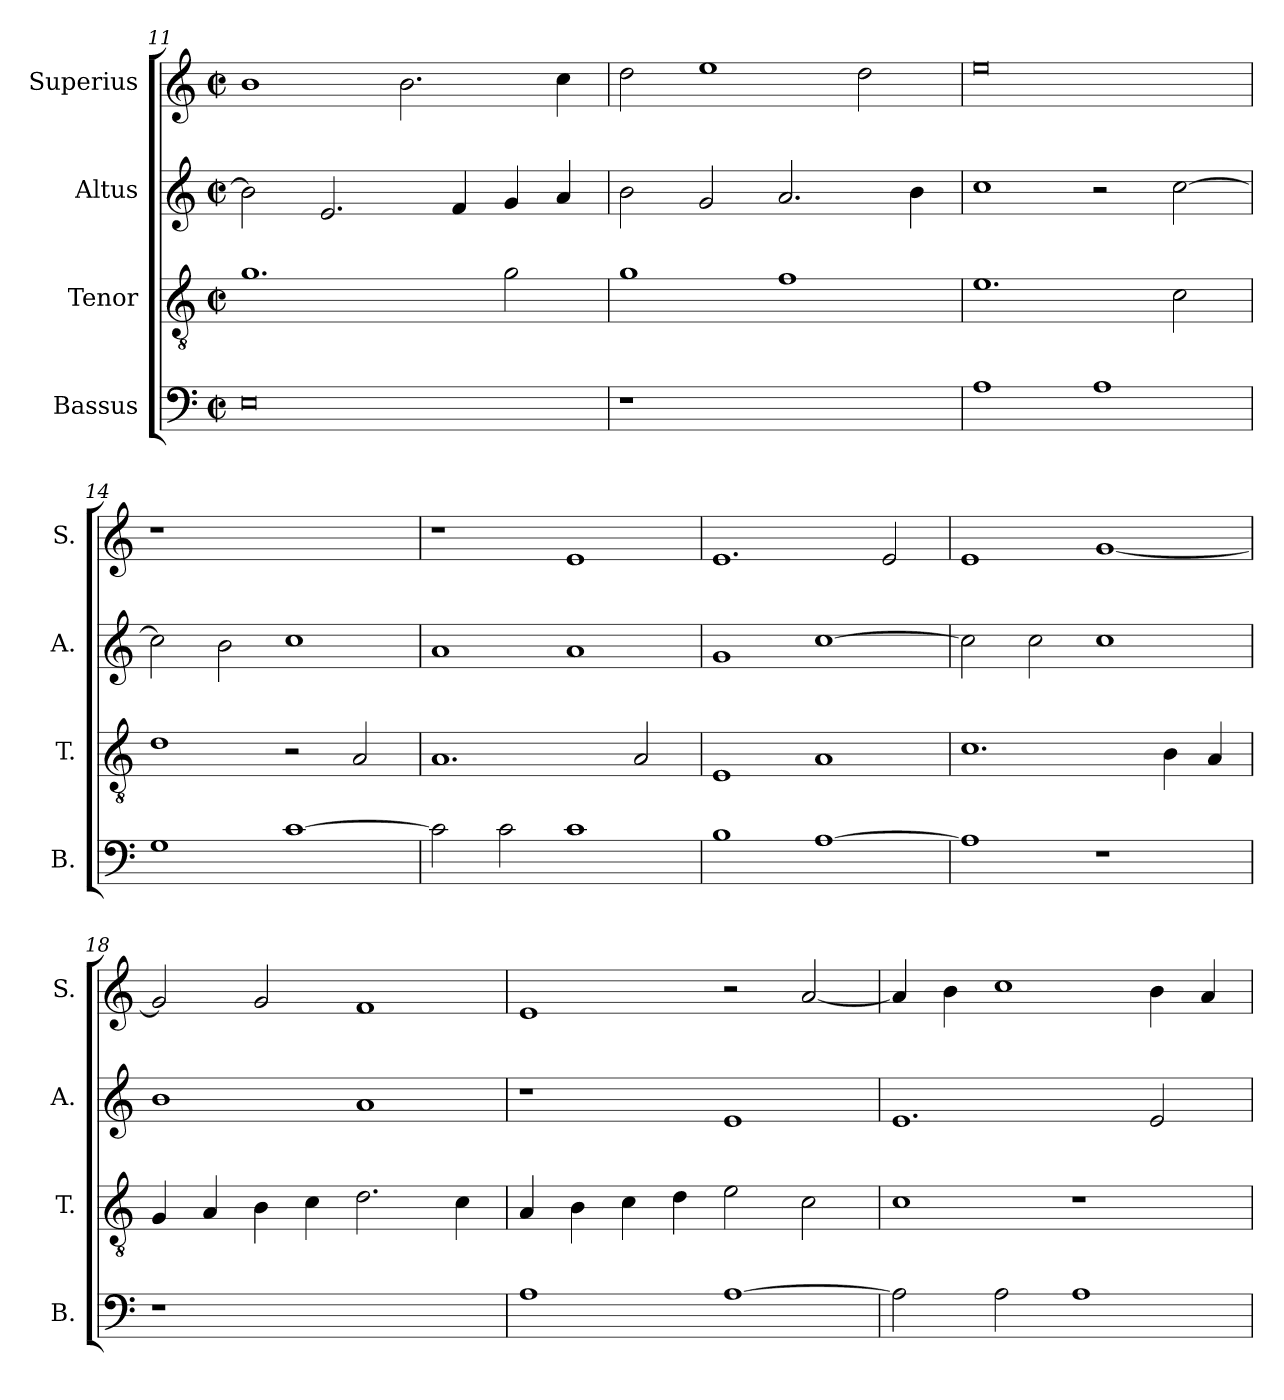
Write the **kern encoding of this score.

**kern	**kern	**kern	**kern
*part4	*part3	*part2	*part1
*staff4	*staff3	*staff2	*staff1
*I"Bassus	*I"Tenor	*I"Altus	*I"Superius
*I'B.	*I'T.	*I'A.	*I'S.
*clefF4	*clefGv2	*clefG2	*clefG2
*	*ITrd7c12	*	*
*k[]	*k[]	*k[]	*k[]
*C:	*C:	*C:	*C:
*M2/2	*M2/2	*M2/2	*M2/2
*met(c|)	*met(c|)	*met(c|)	*met(c|)
=11	=11	=11	=11
0Ei	1.Gi	2bi\]	1bi
.	.	2.ei/	.
.	.	.	2.bi\
.	.	4fi/	.
.	2Gi\	4gi/	.
.	.	4ai/	4cci\
!!LO:LB:g=z
=12	=12	=12	=12
!LO:N:vis=1	!	!	!
1r	1Gi	2bi\	2ddi\
.	.	2gi/	1eei
1ryy	1Fi	2.ai/	.
.	.	.	2ddi\
.	.	4bi\	.
=13	=13	=13	=13
1Ai	1.Ei	1cci	0eei
1Ai	.	2r	.
.	2Ci\	[>2cci\	.
=14	=14	=14	=14
!	!	!	!LO:N:vis=1
1Gi	1Di	2cci\]	1r
.	.	2bi\	.
[>1ci	2r	1cci	1ryy
.	2AAi/	.	.
=15	=15	=15	=15
2ci\]	1.AAi	1ai	1r
2ci\	.	.	.
1ci	.	1ai	1ei
.	2AAi/	.	.
=16	=16	=16	=16
1Bi	1EEi	1gi	1.ei
[>1Ai	1AAi	[>1cci	.
.	.	.	2ei/
!!LO:PB:g=z
=17	=17	=17	=17
1Ai]	1.Ci	2cci\]	1ei
.	.	2cci\	.
1r	.	1cci	[<1gi
.	4BBi\	.	.
.	4AAi/	.	.
=18	=18	=18	=18
!LO:N:vis=1	!	!	!
1r	4GGi/	1bi	2gi/]
.	4AAi/	.	.
.	4BBi\	.	2gi/
.	4Ci\	.	.
1ryy	2.Di\	1ai	1fi
.	4Ci\	.	.
=19	=19	=19	=19
1Ai	4AAi/	1r	1ei
.	4BBi\	.	.
.	4Ci\	.	.
.	4Di\	.	.
[>1Ai	2Ei\	1ei	2r
.	2Ci\	.	[<2ai/
=20	=20	=20	=20
2Ai\]	1Ci	1.ei	4ai/]
.	.	.	4bi\
2Ai\	.	.	1cci
1Ai	1r	.	.
.	.	2ei/	4bi\
.	.	.	4ai/
=	=	=	=
*-	*-	*-	*-
